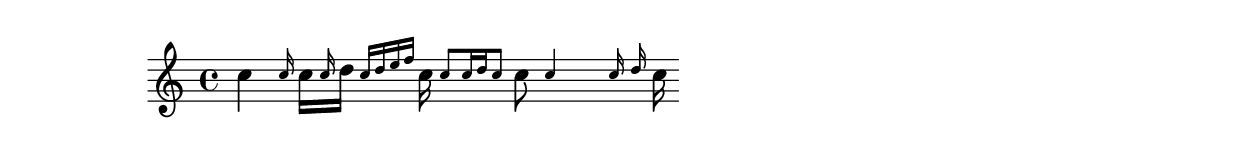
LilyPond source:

\header
{
  texidoc = "Grace note runs have their own spacing variables in
  @code{Score.GraceSpacing}. So differing grace note lengths inside a
  run are spaced accordingly. "
}

\version "2.17.28"

\paper {  ragged-right = ##t }

\relative c''
{
  c4
  \grace { c16  }
  c
  \grace { c16  }
  d
  \grace { c16 d e f }
  c
  \grace { c8 c16 d c8  }
  c
  \override Score.GraceSpacing.spacing-increment = #2.0

  \grace { c4 c16 d16  }
  c
} 
